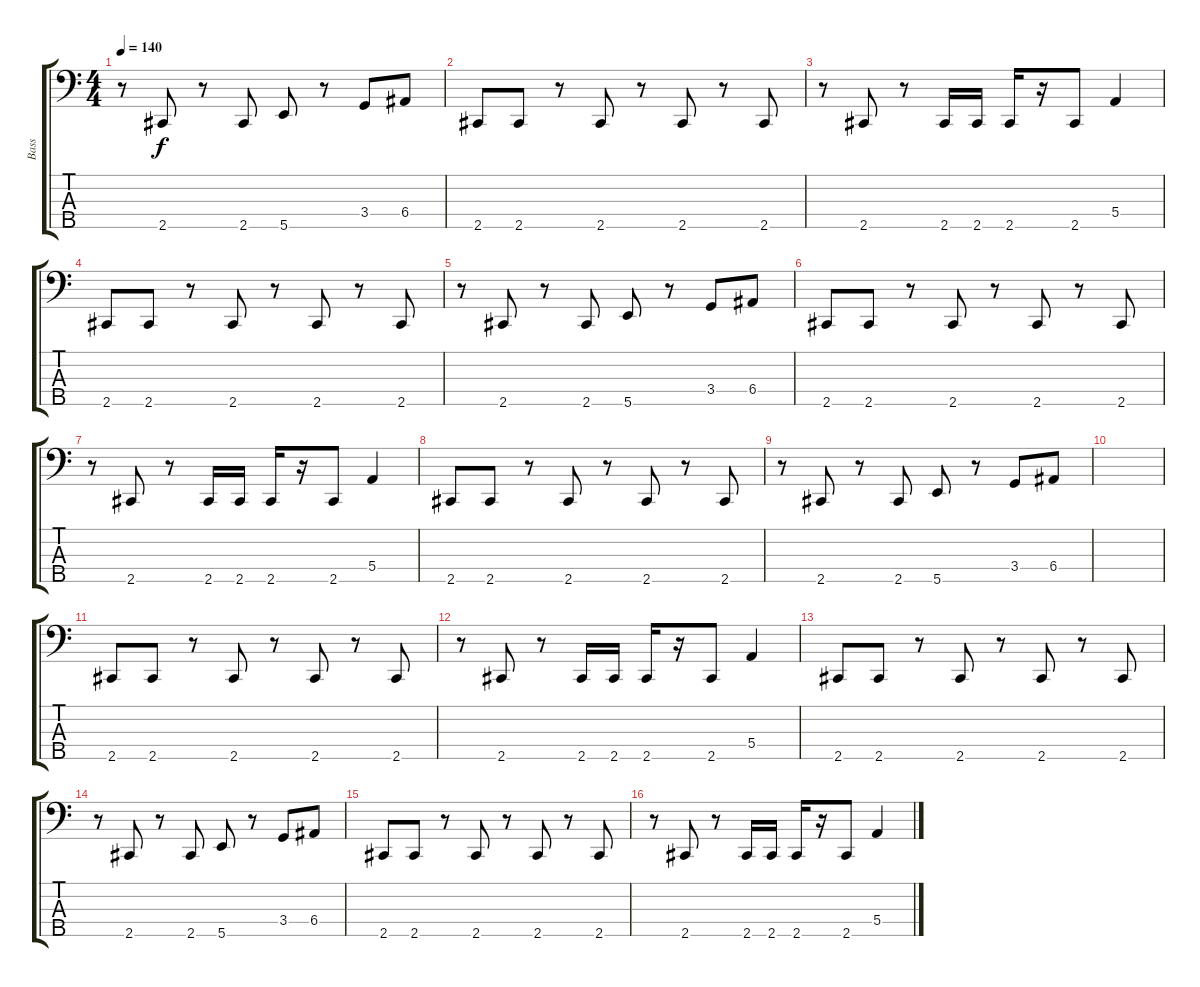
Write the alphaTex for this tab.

\track ("Bass" "Bass") {instrument electricbassfinger}
\staff {score tabs}
\tuning (G2 D2 A1 E1 B0) {hide}
\ts (4 4)
\tempo 140
\clef f4
\ks c
r.8{dy f} 2.5.8 r.8 2.5.8 5.5.8 r.8 3.4.8 6.4.8 |
2.5.8 2.5.8 r.8 2.5.8 r.8 2.5.8 r.8 2.5.8 |
r.8 2.5.8 r.8 2.5.16 2.5.16 2.5.16 r.16 2.5.8 5.4.4 |
2.5.8 2.5.8 r.8 2.5.8 r.8 2.5.8 r.8 2.5.8 |
r.8 2.5.8 r.8 2.5.8 5.5.8 r.8 3.4.8 6.4.8 |
2.5.8 2.5.8 r.8 2.5.8 r.8 2.5.8 r.8 2.5.8 |
r.8 2.5.8 r.8 2.5.16 2.5.16 2.5.16 r.16 2.5.8 5.4.4 |
2.5.8 2.5.8 r.8 2.5.8 r.8 2.5.8 r.8 2.5.8 |
r.8 2.5.8 r.8 2.5.8 5.5.8 r.8 3.4.8 6.4.8 |
|
2.5.8 2.5.8 r.8 2.5.8 r.8 2.5.8 r.8 2.5.8 |
r.8 2.5.8 r.8 2.5.16 2.5.16 2.5.16 r.16 2.5.8 5.4.4 |
2.5.8 2.5.8 r.8 2.5.8 r.8 2.5.8 r.8 2.5.8 |
r.8 2.5.8 r.8 2.5.8 5.5.8 r.8 3.4.8 6.4.8 |
2.5.8 2.5.8 r.8 2.5.8 r.8 2.5.8 r.8 2.5.8 |
r.8 2.5.8 r.8 2.5.16 2.5.16 2.5.16 r.16 2.5.8 5.4.4
